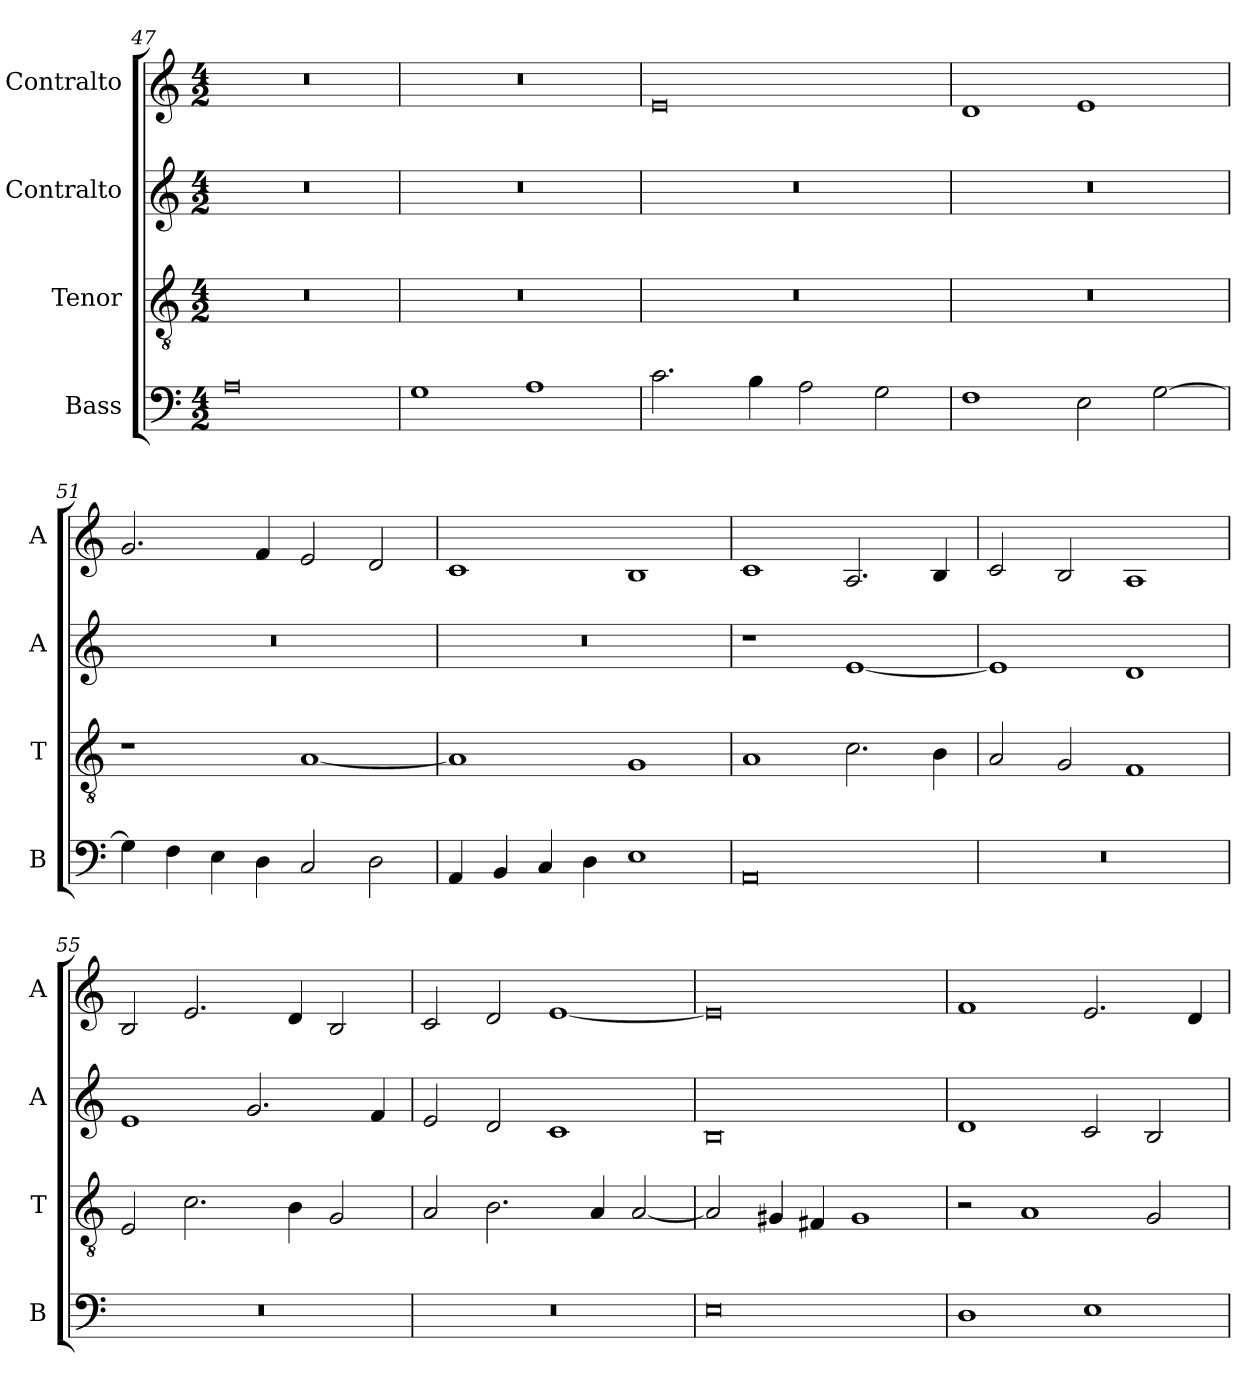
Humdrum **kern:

**kern	**kern	**kern	**kern
*part4	*part3	*part2	*part1
*staff4	*staff3	*staff2	*staff1
*I"Bass	*I"Tenor	*I"Contralto	*I"Contralto
*I'B	*I'T	*I'A	*I'A
*clefF4	*clefGv2	*clefG2	*clefG2
*k[]	*k[]	*k[]	*k[]
*E:phr	*E:phr	*E:phr	*E:phr
*M4/2	*M4/2	*M4/2	*M4/2
=47	=47	=47	=47
0A	0r	0r	0r
=48	=48	=48	=48
1G	0r	0r	0r
1A	.	.	.
=49	=49	=49	=49
2.c	0r	0r	0e
4B	.	.	.
2A	.	.	.
2G	.	.	.
=50	=50	=50	=50
1F	0r	0r	1d
2E	.	.	1e
[2G	.	.	.
=51	=51	=51	=51
4G]	1r	0r	2.g
4F	.	.	.
4E	.	.	.
4D	.	.	4f
2C	[1A	.	2e
2D	.	.	2d
=52	=52	=52	=52
4AA	1A]	0r	1c
4BB	.	.	.
4C	.	.	.
4D	.	.	.
1E	1G	.	1B
=53	=53	=53	=53
0AA	1A	1r	1c
.	2.c	[1e	2.A
.	4B	.	4B
=54	=54	=54	=54
0r	2A	1e]	2c
.	2G	.	2B
.	1F	1d	1A
=55	=55	=55	=55
0r	2E	1e	2B
.	2.c	.	2.e
.	.	2.g	.
.	4B	.	4d
.	2G	.	2B
.	.	4f	.
=56	=56	=56	=56
0r	2A	2e	2c
.	2.B	2d	2d
.	.	1c	[1e
.	4A	.	.
.	[2A	.	.
=57	=57	=57	=57
0E	2A]	0B	0e]
.	4G#X	.	.
.	4F#X	.	.
.	1G#	.	.
=58	=58	=58	=58
1D	2r	1d	1f
.	1A	.	.
1E	.	2c	2.e
.	2G	2B	.
.	.	.	4d
=	=	=	=
*-	*-	*-	*-
